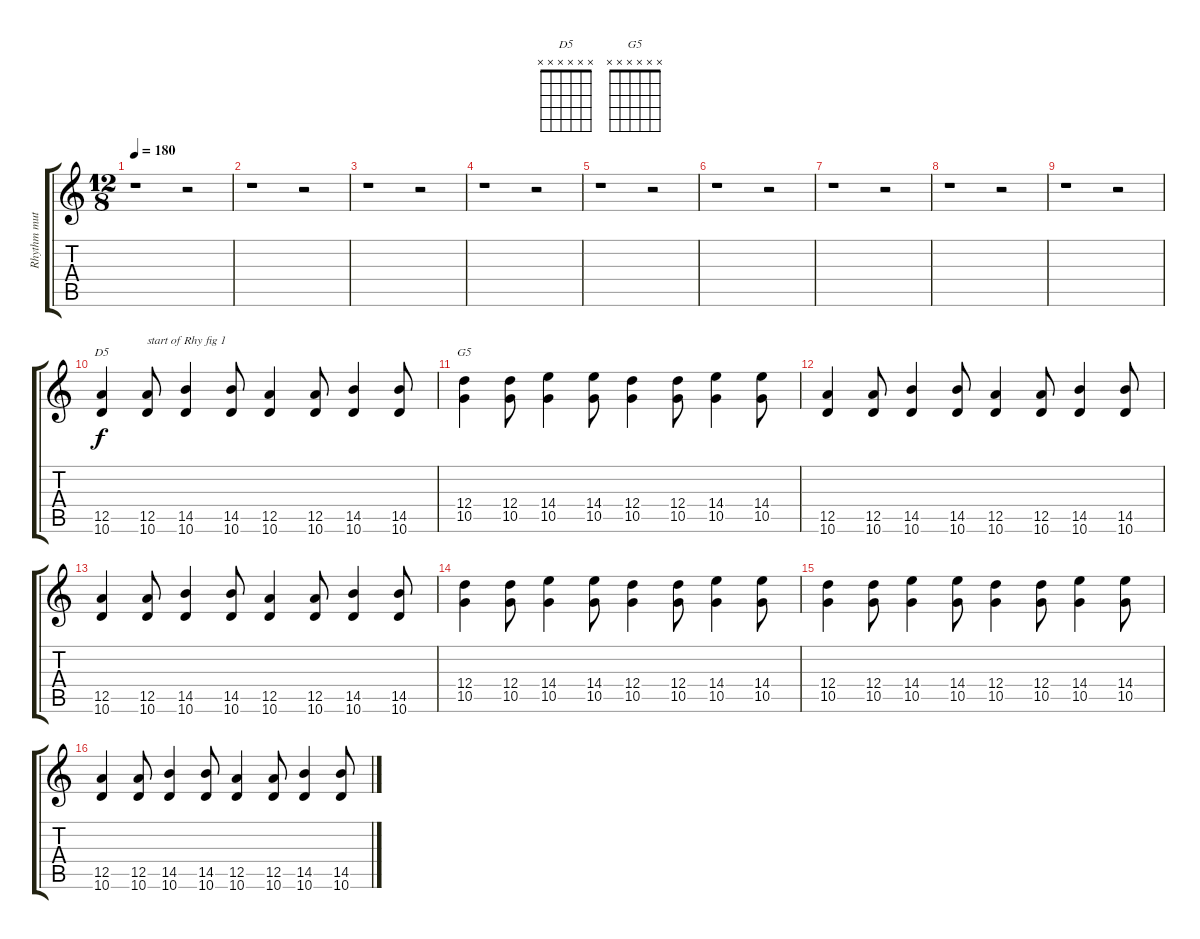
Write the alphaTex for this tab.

\track ("Rhythm mute" "Rhythm mut") {instrument electricguitarmuted}
\staff {score tabs}
\tuning (E4 B3 G3 D3 A2 E2) {hide}
\chord ("D5" x x x x x x)
\chord ("G5" x x x x x x)
\ts (12 8)
\tempo 180
\clef g2
\ks c
r.1{dy f instrument electricguitarmuted} r.2 |
r.1 r.2 |
r.1 r.2 |
r.1 r.2 |
r.1 r.2 |
r.1 r.2 |
r.1 r.2 |
r.1 r.2 |
r.1 r.2 |
(12.5 10.6).4{ch "D5"} (12.5 10.6).8{txt "start of Rhy fig 1"} (14.5 10.6).4 (14.5 10.6).8 (12.5 10.6).4 (12.5 10.6).8 (14.5 10.6).4 (14.5 10.6).8 |
(12.4 10.5).4{ch "G5"} (12.4 10.5).8 (14.4 10.5).4 (14.4 10.5).8 (12.4 10.5).4 (12.4 10.5).8 (14.4 10.5).4 (14.4 10.5).8 |
(12.5 10.6).4 (12.5 10.6).8 (14.5 10.6).4 (14.5 10.6).8 (12.5 10.6).4 (12.5 10.6).8 (14.5 10.6).4 (14.5 10.6).8 |
(12.5 10.6).4 (12.5 10.6).8 (14.5 10.6).4 (14.5 10.6).8 (12.5 10.6).4 (12.5 10.6).8 (14.5 10.6).4 (14.5 10.6).8 |
(12.4 10.5).4 (12.4 10.5).8 (14.4 10.5).4 (14.4 10.5).8 (12.4 10.5).4 (12.4 10.5).8 (14.4 10.5).4 (14.4 10.5).8 |
(12.4 10.5).4 (12.4 10.5).8 (14.4 10.5).4 (14.4 10.5).8 (12.4 10.5).4 (12.4 10.5).8 (14.4 10.5).4 (14.4 10.5).8 |
(12.5 10.6).4 (12.5 10.6).8 (14.5 10.6).4 (14.5 10.6).8 (12.5 10.6).4 (12.5 10.6).8 (14.5 10.6).4 (14.5 10.6).8
